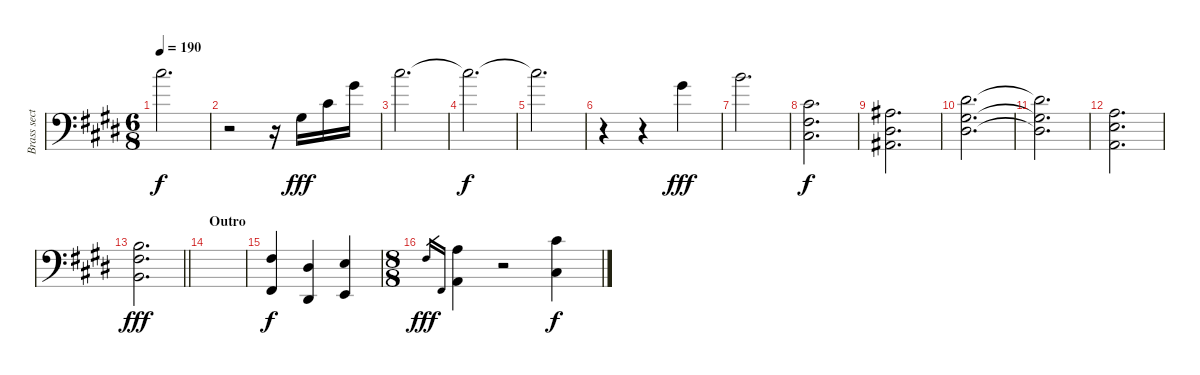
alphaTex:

\track ("Brass section" "Brass sect") {instrument brasssection}
\staff {score}
\tuning (Db4 Ab3 E3 B2 Gb2 A1) {hide}
\ts (6 8)
\tempo 190
\clef f4
\ks c#minor
12.1{t}.2{d dy f} |
r.2 r.16 0.2.16{dy fff} 0.1.16 7.1.16 |
12.1.2{d} |
12.1{t}.2{d dy f} |
12.1{t}.2{d} |
r.4 r.4 7.1.4{dy fff} |
10.1.2{d} |
(9.3 7.4 7.5).2{d dy f} |
(6.3 4.4 4.5).2{d} |
(7.2 4.3 4.4).2{d} |
(7.2{t} 4.3{t} 4.4{t}).2{d} |
(5.3 5.4 3.5).2{d} |
\barLineRight lightlight
(3.2 2.3 0.4).2{d dy fff} |
\section ("" "Outro")
|
(7.4 9.6).4{dy f} (9.5 6.6).4 (0.3 7.6).4 |
\ts (8 8)
2.3.16{gr dy fff} 0.5.16{gr} (5.3 3.5).4 r.2 (0.1 2.4).4{dy f}
